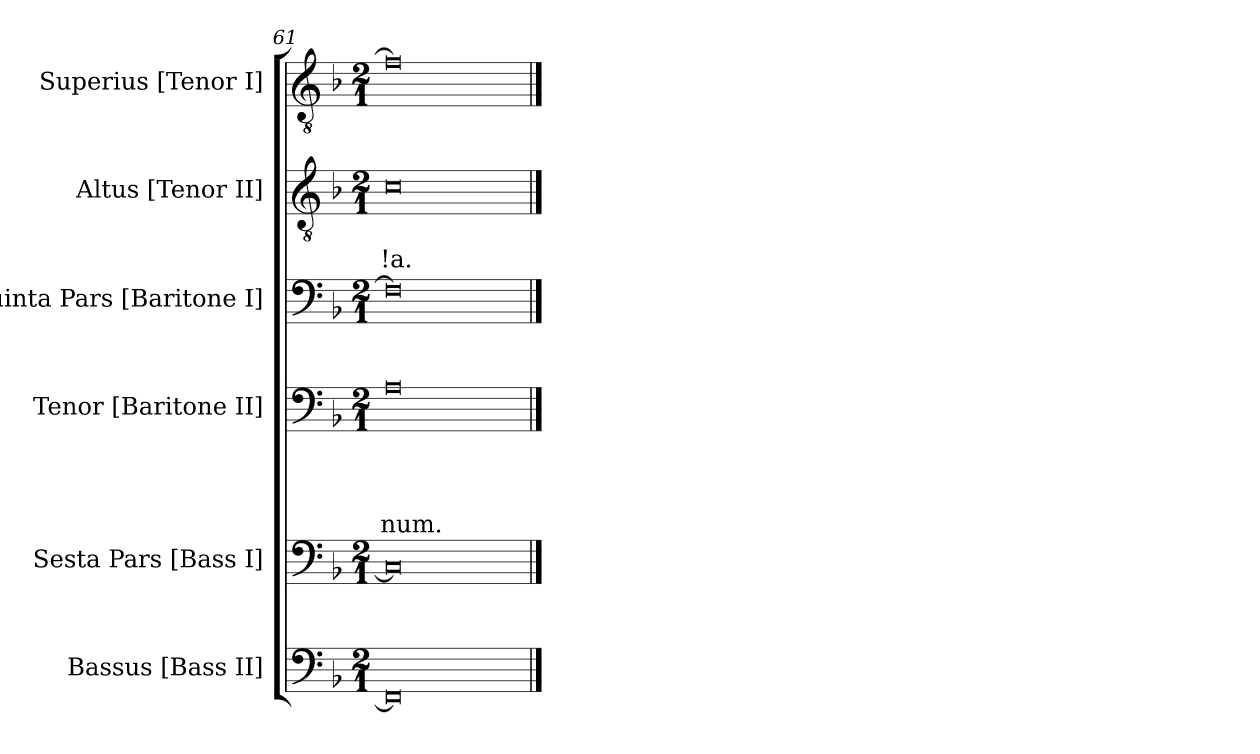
**kern	**text	**kern	**text	**kern	**text	**text	**text	**text	**kern	**text	**kern	**text	**text	**kern	**text
*part6	*part6	*part5	*part5	*part4	*part4	*part4	*part4	*part4	*part3	*part3	*part2	*part2	*part2	*part1	*part1
*staff6	*staff6	*staff5	*staff5	*staff4	*staff4	*staff4	*staff4	*staff4	*staff3	*staff3	*staff2	*staff2	*staff2	*staff1	*staff1
*I"Bassus [Bass II]	*	*I"Sesta Pars [Bass I]	*	*I"Tenor [Baritone II]	*	*	*	*	*I"Quinta Pars [Baritone I]	*	*I"Altus [Tenor II]	*	*	*I"Superius [Tenor I]	*
*I'B.	*	*I'Sa.	*	*I'T.	*	*	*	*	*I'Q.	*	*I'A.	*	*	*I'Sp.	*
*clefF4	*	*clefF4	*	*clefF4	*	*	*	*	*clefF4	*	*clefGv2	*	*	*clefGv2	*
*k[b-]	*	*k[b-]	*	*k[b-]	*	*	*	*	*k[b-]	*	*k[b-]	*	*	*k[b-]	*
*F:	*	*F:	*	*F:	*	*	*	*	*F:	*	*F:	*	*	*F:	*
*M2/1	*	*M2/1	*	*M2/1	*	*	*	*	*M2/1	*	*M2/1	*	*	*M2/1	*
=61	=61	=61	=61	=61	=61	=61	=61	=61	=61	=61	=61	=61	=61	=61	=61
!	!	!	!	!	!	!	!	!LO:LY:b	!	!	!	!	!LO:LY:b	!	!
0FF]	.	0C]	.	0A	.	.	.	-num.	0F]	.	0c	.	-!a.	0f]	.
==	==	==	==	==	==	==	==	==	==	==	==	==	==	==	==
*-	*-	*-	*-	*-	*-	*-	*-	*-	*-	*-	*-	*-	*-	*-	*-
